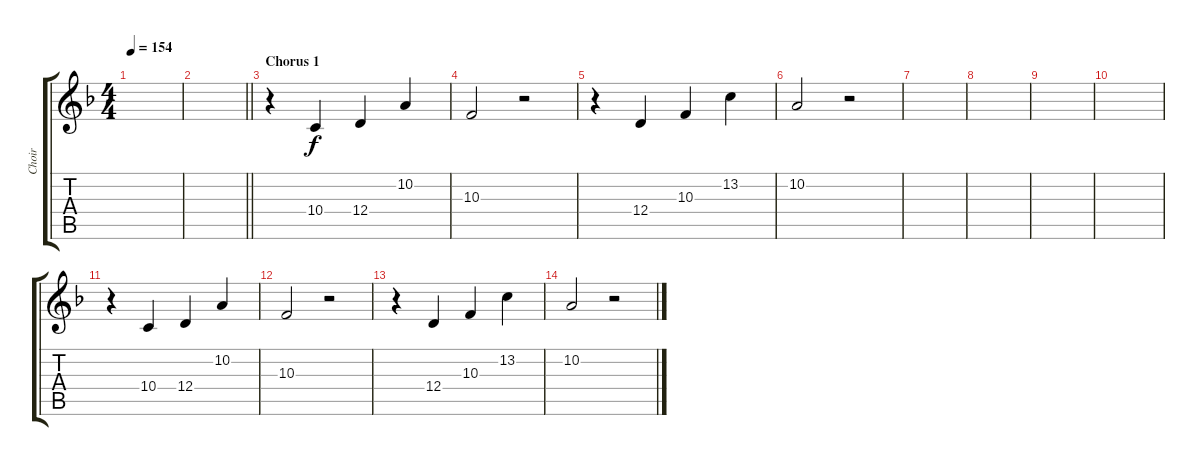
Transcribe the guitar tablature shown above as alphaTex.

\track ("Choir" "Choir") {instrument choiraahs}
\staff {score tabs}
\tuning (E4 B3 G3 D3 A2 D2) {hide}
\ts (4 4)
\tempo 154
\clef g2
\ks f
|
\barLineRight lightlight
|
\section ("" "Chorus 1")
r.4 10.4.4 12.4.4 10.2.4 |
10.3.2 r.2 |
r.4 12.4.4 10.3.4 13.2.4 |
10.2.2 r.2 |
|
|
|
|
r.4 10.4.4 12.4.4 10.2.4 |
10.3.2 r.2 |
r.4 12.4.4 10.3.4 13.2.4 |
10.2.2 r.2
